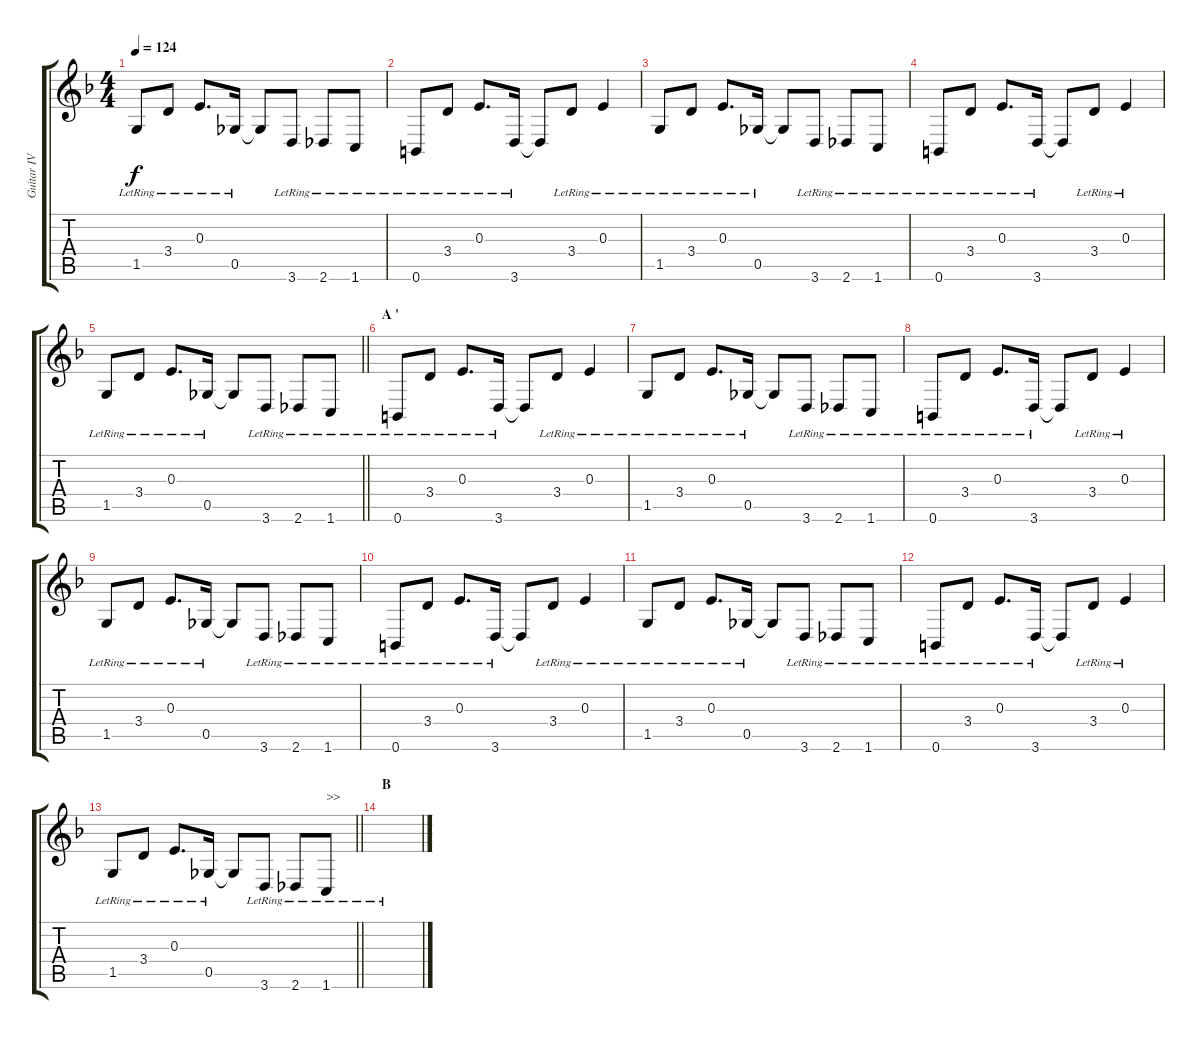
\track ("Guitar IV" "Guitar IV") {instrument electricguitarclean}
\staff {score tabs}
\tuning (Db4 Ab3 E3 B2 Gb2 B1) {hide}
\ts (4 4)
\tempo 124
\clef g2
\ks f
1.5{lr}.8{dy f} 3.4{lr}.8 0.3{lr}.8{d} 0.5{lr}.16 0.5{t}.8 3.6{lr}.8 2.6{lr}.8 1.6{lr}.8 |
0.6{lr}.8 3.4{lr}.8 0.3{lr}.8{d} 3.6{lr}.16 3.6{t}.8 3.4{lr}.8 0.3{lr}.4 |
1.5{lr}.8 3.4{lr}.8 0.3{lr}.8{d} 0.5{lr}.16 0.5{t}.8 3.6{lr}.8 2.6{lr}.8 1.6{lr}.8 |
0.6{lr}.8 3.4{lr}.8 0.3{lr}.8{d} 3.6{lr}.16 3.6{t}.8 3.4{lr}.8 0.3{lr}.4 |
\barLineRight lightlight
1.5{lr}.8 3.4{lr}.8 0.3{lr}.8{d} 0.5{lr}.16 0.5{t}.8 3.6{lr}.8 2.6{lr}.8 1.6{lr}.8 |
\section ("" "A '")
0.6{lr}.8 3.4{lr}.8 0.3{lr}.8{d} 3.6{lr}.16 3.6{t}.8 3.4{lr}.8 0.3{lr}.4 |
1.5{lr}.8 3.4{lr}.8 0.3{lr}.8{d} 0.5{lr}.16 0.5{t}.8 3.6{lr}.8 2.6{lr}.8 1.6{lr}.8 |
0.6{lr}.8 3.4{lr}.8 0.3{lr}.8{d} 3.6{lr}.16 3.6{t}.8 3.4{lr}.8 0.3{lr}.4 |
1.5{lr}.8 3.4{lr}.8 0.3{lr}.8{d} 0.5{lr}.16 0.5{t}.8 3.6{lr}.8 2.6{lr}.8 1.6{lr}.8 |
0.6{lr}.8 3.4{lr}.8 0.3{lr}.8{d} 3.6{lr}.16 3.6{t}.8 3.4{lr}.8 0.3{lr}.4 |
1.5{lr}.8 3.4{lr}.8 0.3{lr}.8{d} 0.5{lr}.16 0.5{t}.8 3.6{lr}.8 2.6{lr}.8 1.6{lr}.8 |
0.6{lr}.8 3.4{lr}.8 0.3{lr}.8{d} 3.6{lr}.16 3.6{t}.8 3.4{lr}.8 0.3{lr}.4 |
\barLineRight lightlight
1.5{lr}.8 3.4{lr}.8 0.3{lr}.8{d} 0.5{lr}.16 0.5{t}.8 3.6{lr}.8 2.6{lr}.8 1.6{lr}.8{txt ">>"} |
\section ("" "B")
